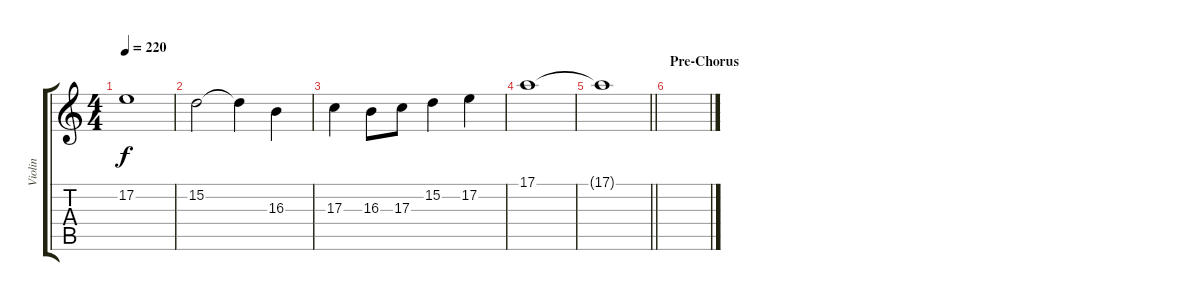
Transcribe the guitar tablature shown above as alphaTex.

\track ("Violin" "Violin") {instrument violin}
\staff {score tabs}
\tuning (E4 B3 G3 D3 A2 E2) {hide}
\ts (4 4)
\tempo 220
\clef g2
\ks c
17.2{t}.1{dy f} |
15.2.2 15.2{t}.4 16.3.4 |
17.3.4 16.3.8 17.3.8 15.2.4 17.2.4 |
17.1.1 |
\barLineRight lightlight
17.1{t}.1 |
\section ("" "Pre-Chorus")
